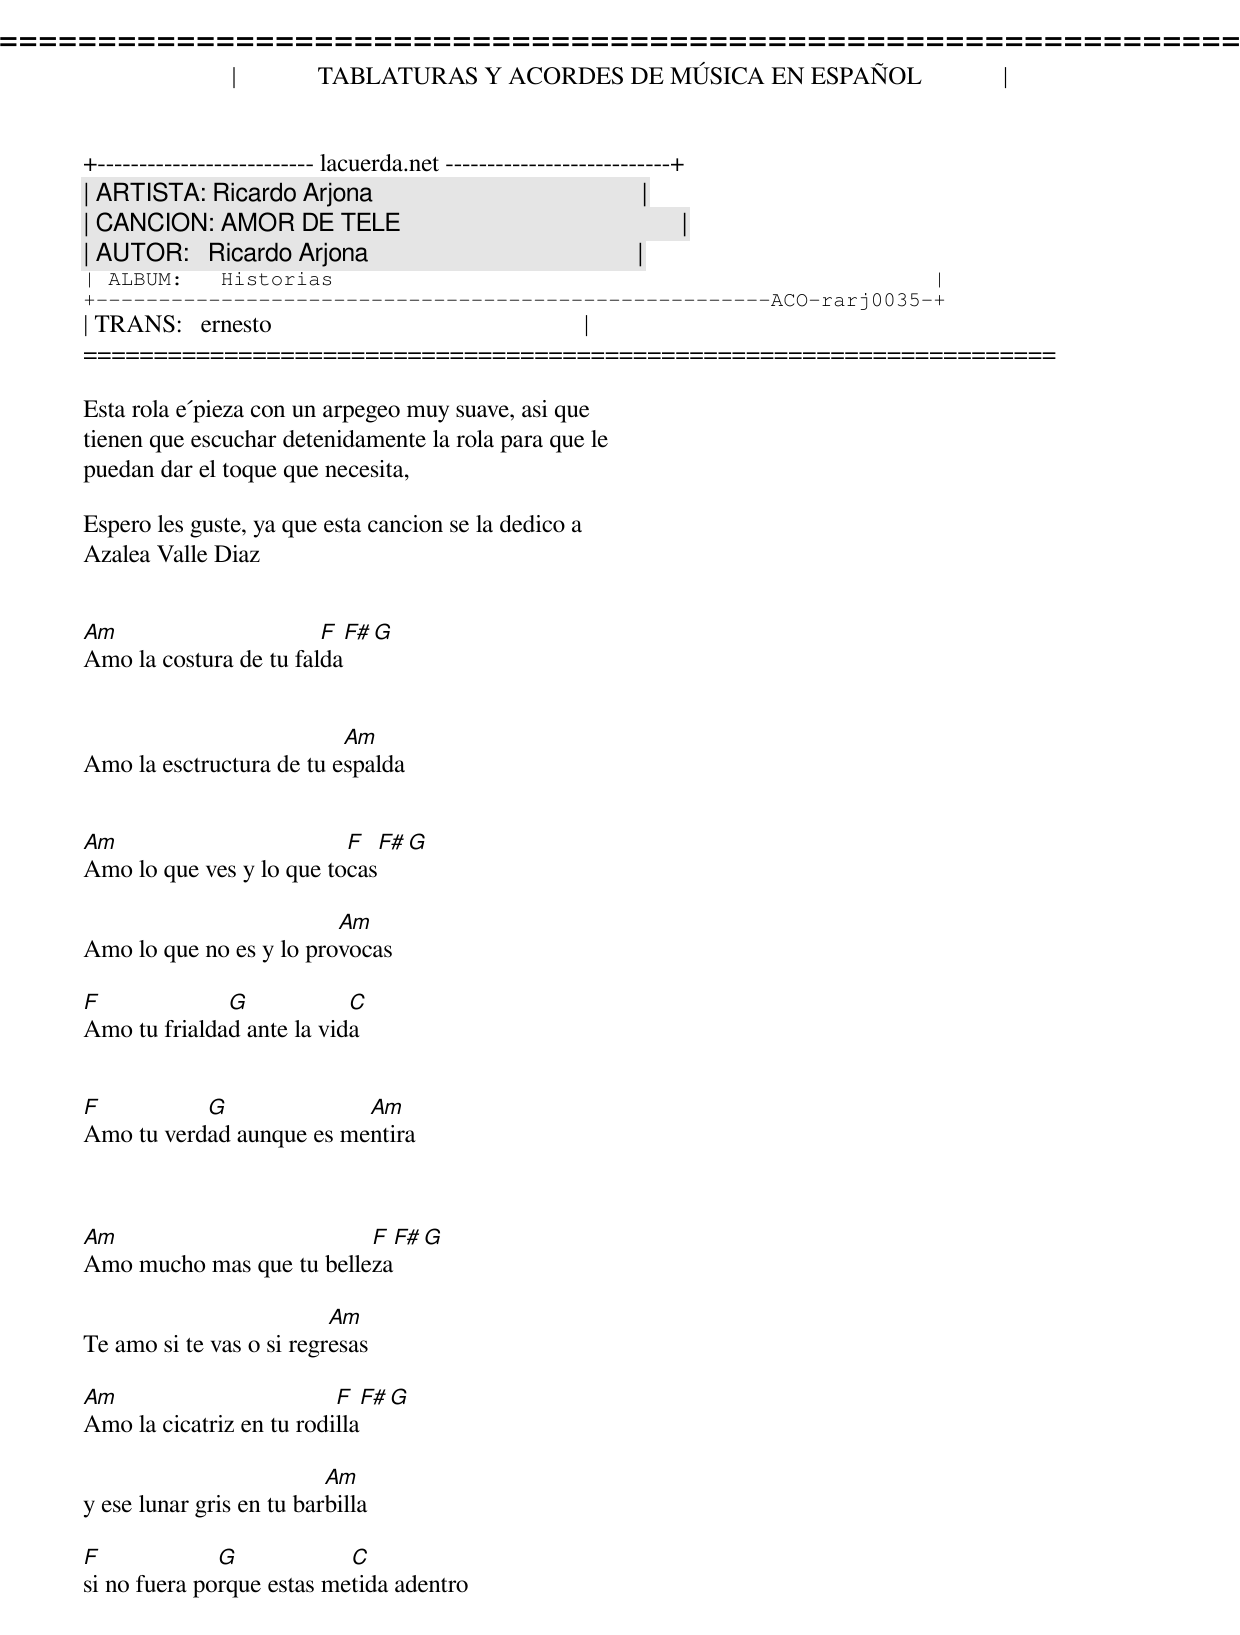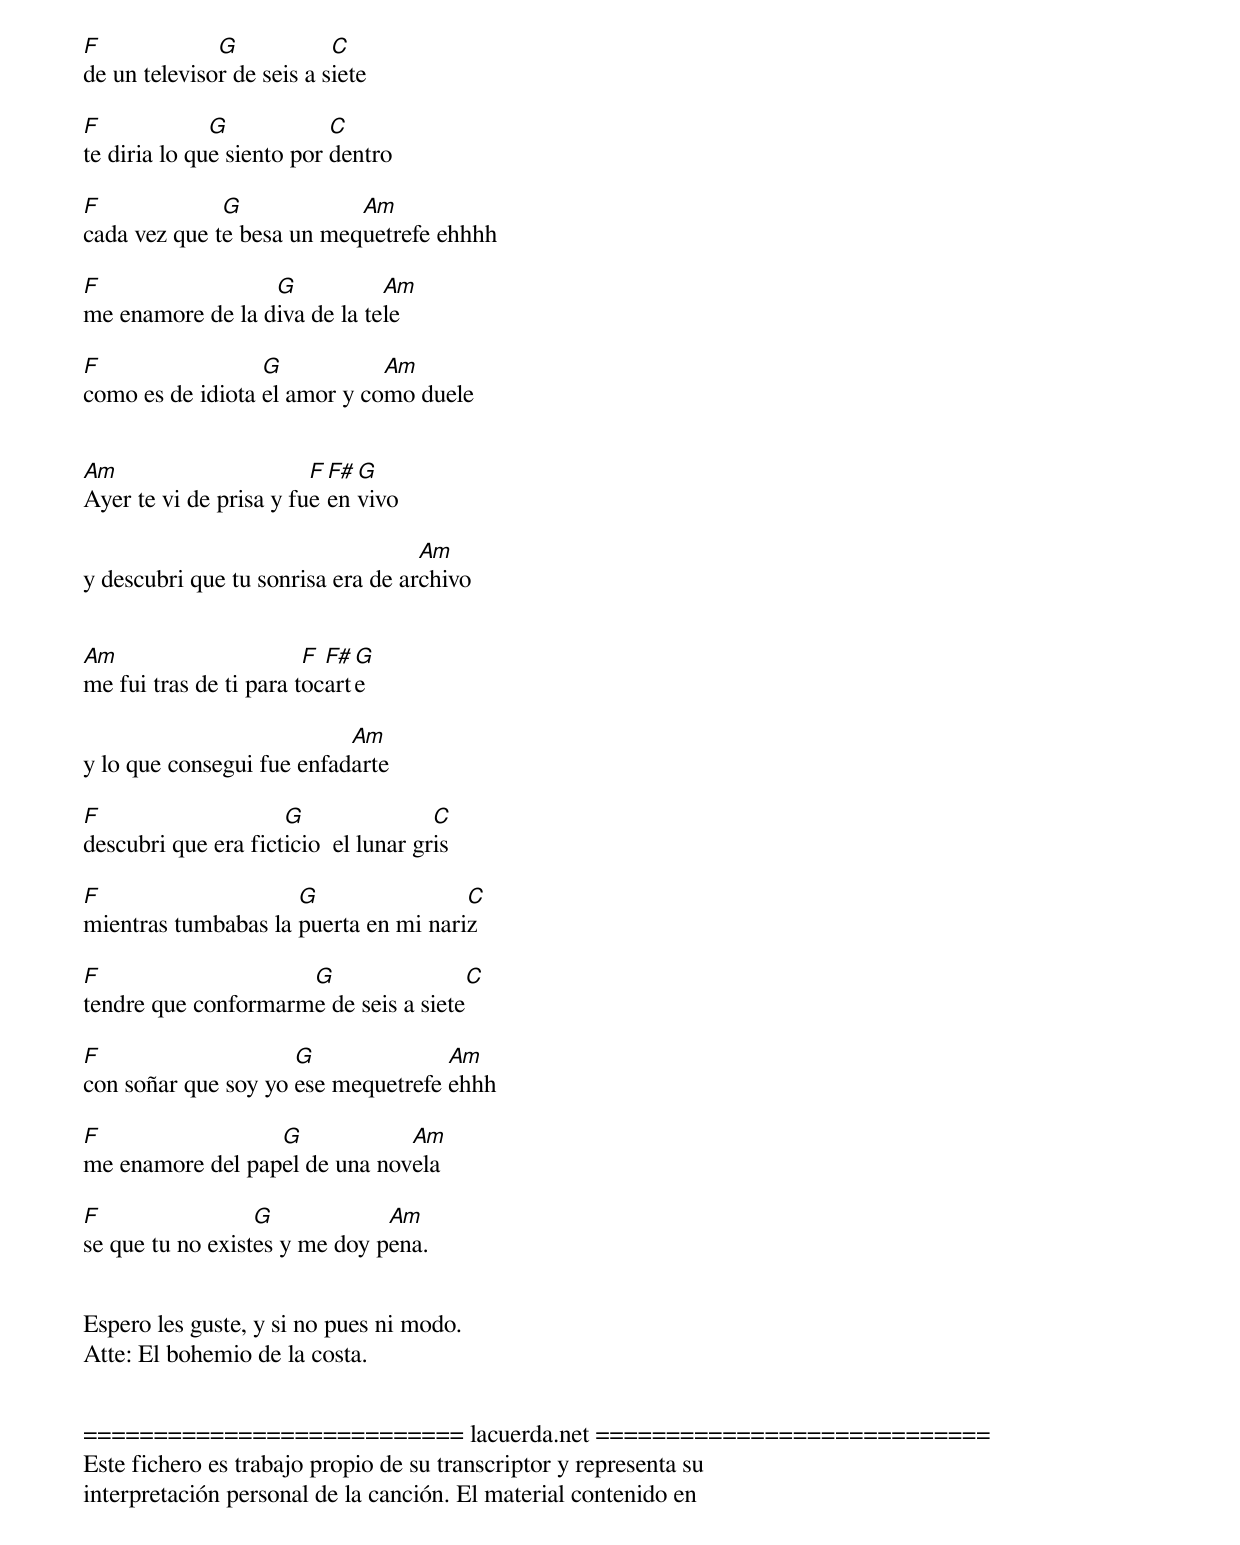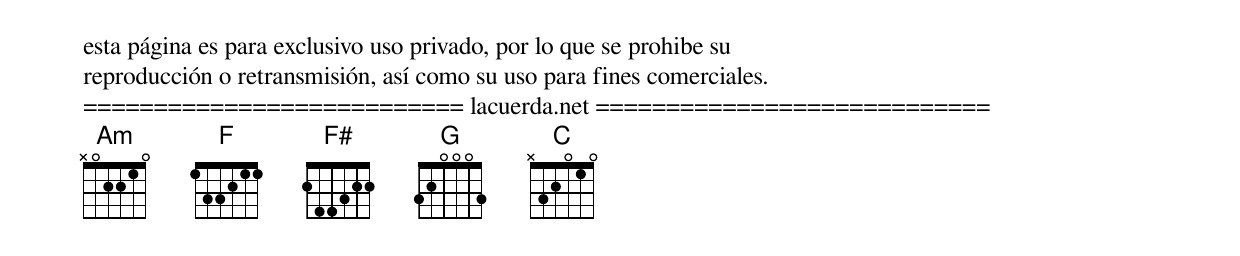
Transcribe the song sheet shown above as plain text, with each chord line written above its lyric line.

=====================================================================
|             TABLATURAS Y ACORDES DE MÚSICA EN ESPAÑOL             |
+-------------------------- lacuerda.net ---------------------------+
| ARTISTA: Ricardo Arjona                                           |
| CANCION: AMOR DE TELE                                             |
| AUTOR:   Ricardo Arjona                                           |
| ALBUM:   Historias                                                |
+------------------------------------------------------ACO-rarj0035-+
| TRANS:   ernesto                                                  |
=====================================================================

Esta rola e´pieza con un arpegeo muy suave, asi que
tienen que escuchar detenidamente la rola para que le
puedan dar el toque que necesita,

Espero les guste, ya que esta cancion se la dedico a
Azalea Valle Diaz


Am                      F F# G
Amo la costura de tu falda


                          Am
Amo la esctructura de tu espalda


Am                        F  F#  G
Amo lo que ves y lo que tocas

                         Am
Amo lo que no es y lo provocas

F             G            C
Amo tu frialdad ante la vida


F          G              Am
Amo tu verdad aunque es mentira



Am                        F  F#  G
Amo mucho mas que tu belleza

                          Am
Te amo si te vas o si regresas

Am                        F  F#  G
Amo la cicatriz en tu rodilla

                          Am
y ese lunar gris en tu barbilla

F             G            C
si no fuera porque estas metida adentro

F             G            C
de un televisor de seis a siete

F             G            C
te diria lo que siento por dentro

F             G            Am
cada vez que te besa un mequetrefe ehhhh

F                 G           Am
me enamore de la diva de la tele

F                 G           Am
como es de idiota el amor y como duele


Am                      F F# G
Ayer te vi de prisa y fue en vivo

                                   Am
y descubri que tu sonrisa era de archivo


Am                      F F# G
me fui tras de ti para tocarte

                           Am
y lo que consegui fue enfadarte

F                    G                C
descubri que era ficticio  el lunar gris

F                    G                C
mientras tumbabas la puerta en mi nariz

F                    G                C
tendre que conformarme de seis a siete

F                    G              Am
con soñar que soy yo ese mequetrefe ehhh

F                 G            Am
me enamore del papel de una novela

F                 G            Am
se que tu no existes y me doy pena.


Espero les guste, y si no pues ni modo.
Atte: El bohemio de la costa.


=========================== lacuerda.net ============================
Este fichero es trabajo propio de su transcriptor y representa su
interpretación personal de la canción. El material contenido en
esta página es para exclusivo uso privado, por lo que se prohibe su
reproducción o retransmisión, así como su uso para fines comerciales.
=========================== lacuerda.net ============================
